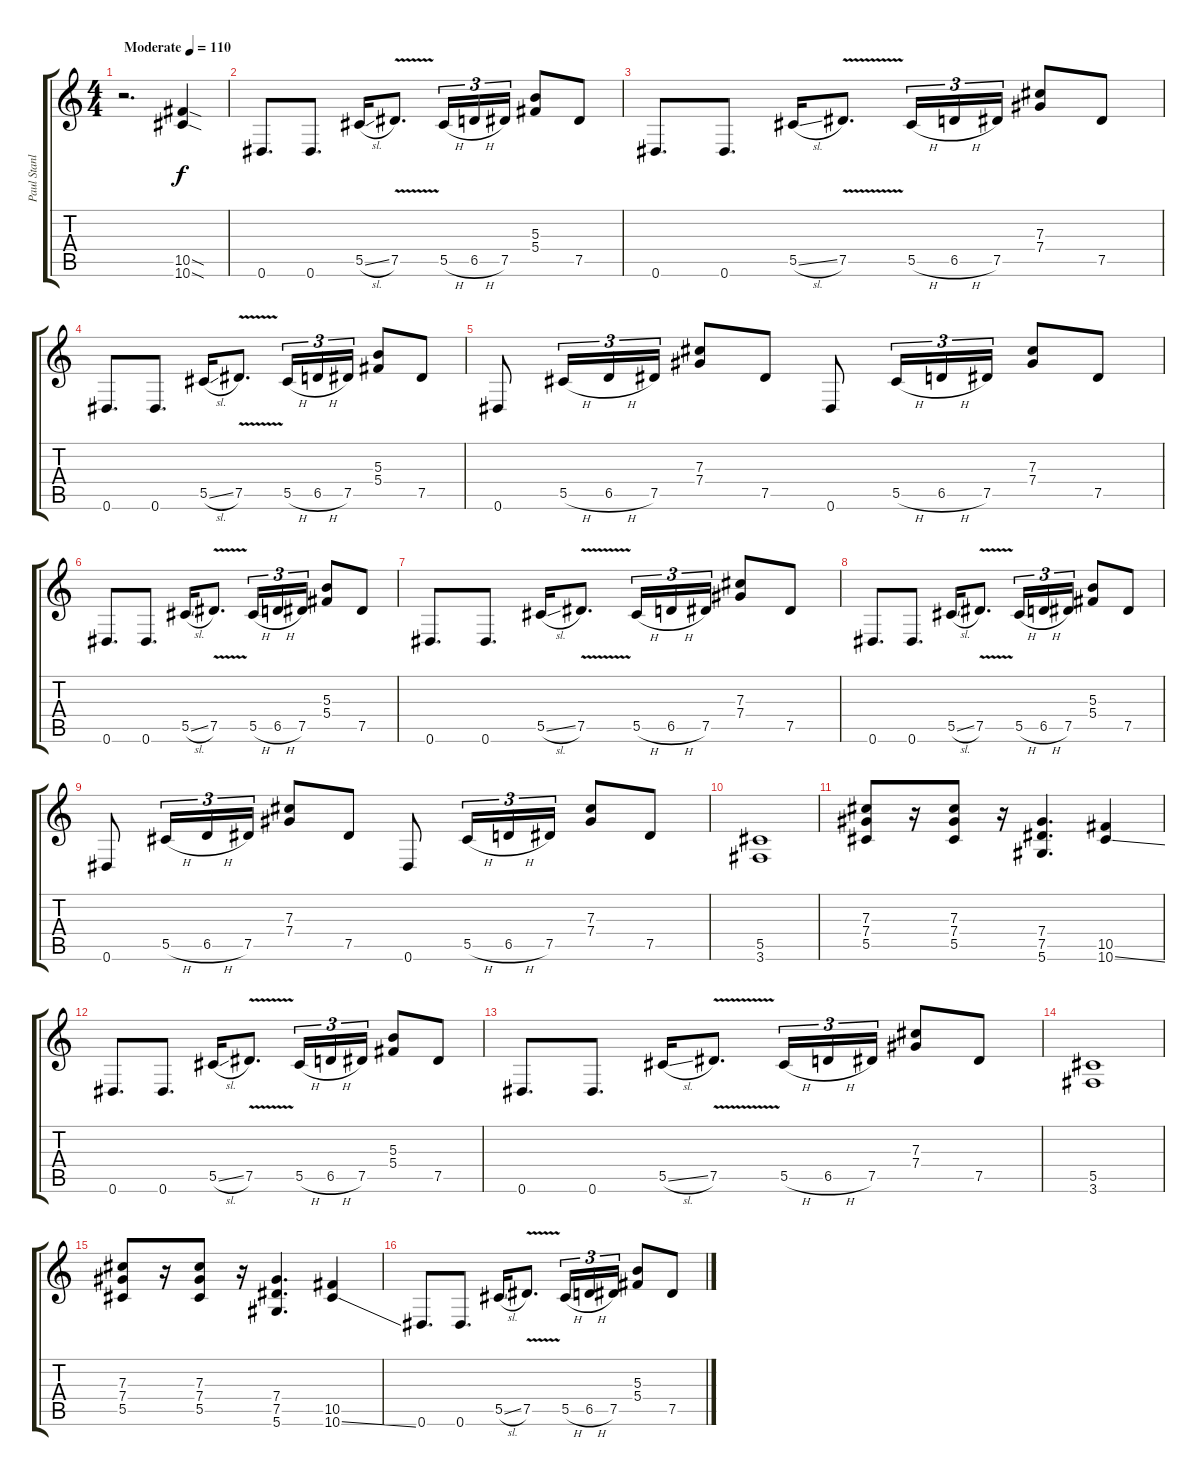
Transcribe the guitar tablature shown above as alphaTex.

\track ("Paul Stanley" "Paul Stanl") {instrument distortionguitar}
\staff {score tabs}
\tuning (Eb4 Bb3 Gb3 Db3 Ab2 Eb2) {hide}
\ts (4 4)
\tempo (110 "Moderate")
\clef g2
\ks c
r.2{d dy f instrument distortionguitar} (10.5{sod} 10.6{sod}).4 |
0.6.8{d} 0.6.8{d} 5.5{sl}.16 7.5{v}.8{d} 5.5{h}.16{tu (3 2)} 6.5{h}.16{tu (3 2)} 7.5.16{tu (3 2)} (5.3 5.4).8 7.5.8 |
0.6.8{d} 0.6.8{d} 5.5{sl}.16 7.5{v}.8{d} 5.5{h}.16{tu (3 2)} 6.5{h}.16{tu (3 2)} 7.5.16{tu (3 2)} (7.3 7.4).8 7.5.8 |
0.6.8{d} 0.6.8{d} 5.5{sl}.16 7.5{v}.8{d} 5.5{h}.16{tu (3 2)} 6.5{h}.16{tu (3 2)} 7.5.16{tu (3 2)} (5.3 5.4).8 7.5.8 |
0.6.8 5.5{h}.16{tu (3 2)} 6.5{h}.16{tu (3 2)} 7.5.16{tu (3 2)} (7.3 7.4).8 7.5.8 0.6.8 5.5{h}.16{tu (3 2)} 6.5{h}.16{tu (3 2)} 7.5.16{tu (3 2)} (7.3 7.4).8 7.5.8 |
0.6.8{d} 0.6.8{d} 5.5{sl}.16 7.5{v}.8{d} 5.5{h}.16{tu (3 2)} 6.5{h}.16{tu (3 2)} 7.5.16{tu (3 2)} (5.3 5.4).8 7.5.8 |
0.6.8{d} 0.6.8{d} 5.5{sl}.16 7.5{v}.8{d} 5.5{h}.16{tu (3 2)} 6.5{h}.16{tu (3 2)} 7.5.16{tu (3 2)} (7.3 7.4).8 7.5.8 |
0.6.8{d} 0.6.8{d} 5.5{sl}.16 7.5{v}.8{d} 5.5{h}.16{tu (3 2)} 6.5{h}.16{tu (3 2)} 7.5.16{tu (3 2)} (5.3 5.4).8 7.5.8 |
0.6.8 5.5{h}.16{tu (3 2)} 6.5{h}.16{tu (3 2)} 7.5.16{tu (3 2)} (7.3 7.4).8 7.5.8 0.6.8 5.5{h}.16{tu (3 2)} 6.5{h}.16{tu (3 2)} 7.5.16{tu (3 2)} (7.3 7.4).8 7.5.8 |
(5.5 3.6).1 |
(7.3 7.4 5.5).8 r.16 (7.3 7.4 5.5).8 r.16 (7.4 7.5 5.6).4{d} (10.5 10.6{ss}).4 |
0.6.8{d} 0.6.8{d} 5.5{sl}.16 7.5{v}.8{d} 5.5{h}.16{tu (3 2)} 6.5{h}.16{tu (3 2)} 7.5.16{tu (3 2)} (5.3 5.4).8 7.5.8 |
0.6.8{d} 0.6.8{d} 5.5{sl}.16 7.5{v}.8{d} 5.5{h}.16{tu (3 2)} 6.5{h}.16{tu (3 2)} 7.5.16{tu (3 2)} (7.3 7.4).8 7.5.8 |
(5.5 3.6).1 |
(7.3 7.4 5.5).8 r.16 (7.3 7.4 5.5).8 r.16 (7.4 7.5 5.6).4{d} (10.5 10.6{ss}).4 |
0.6.8{d} 0.6.8{d} 5.5{sl}.16 7.5{v}.8{d} 5.5{h}.16{tu (3 2)} 6.5{h}.16{tu (3 2)} 7.5.16{tu (3 2)} (5.3 5.4).8 7.5.8
